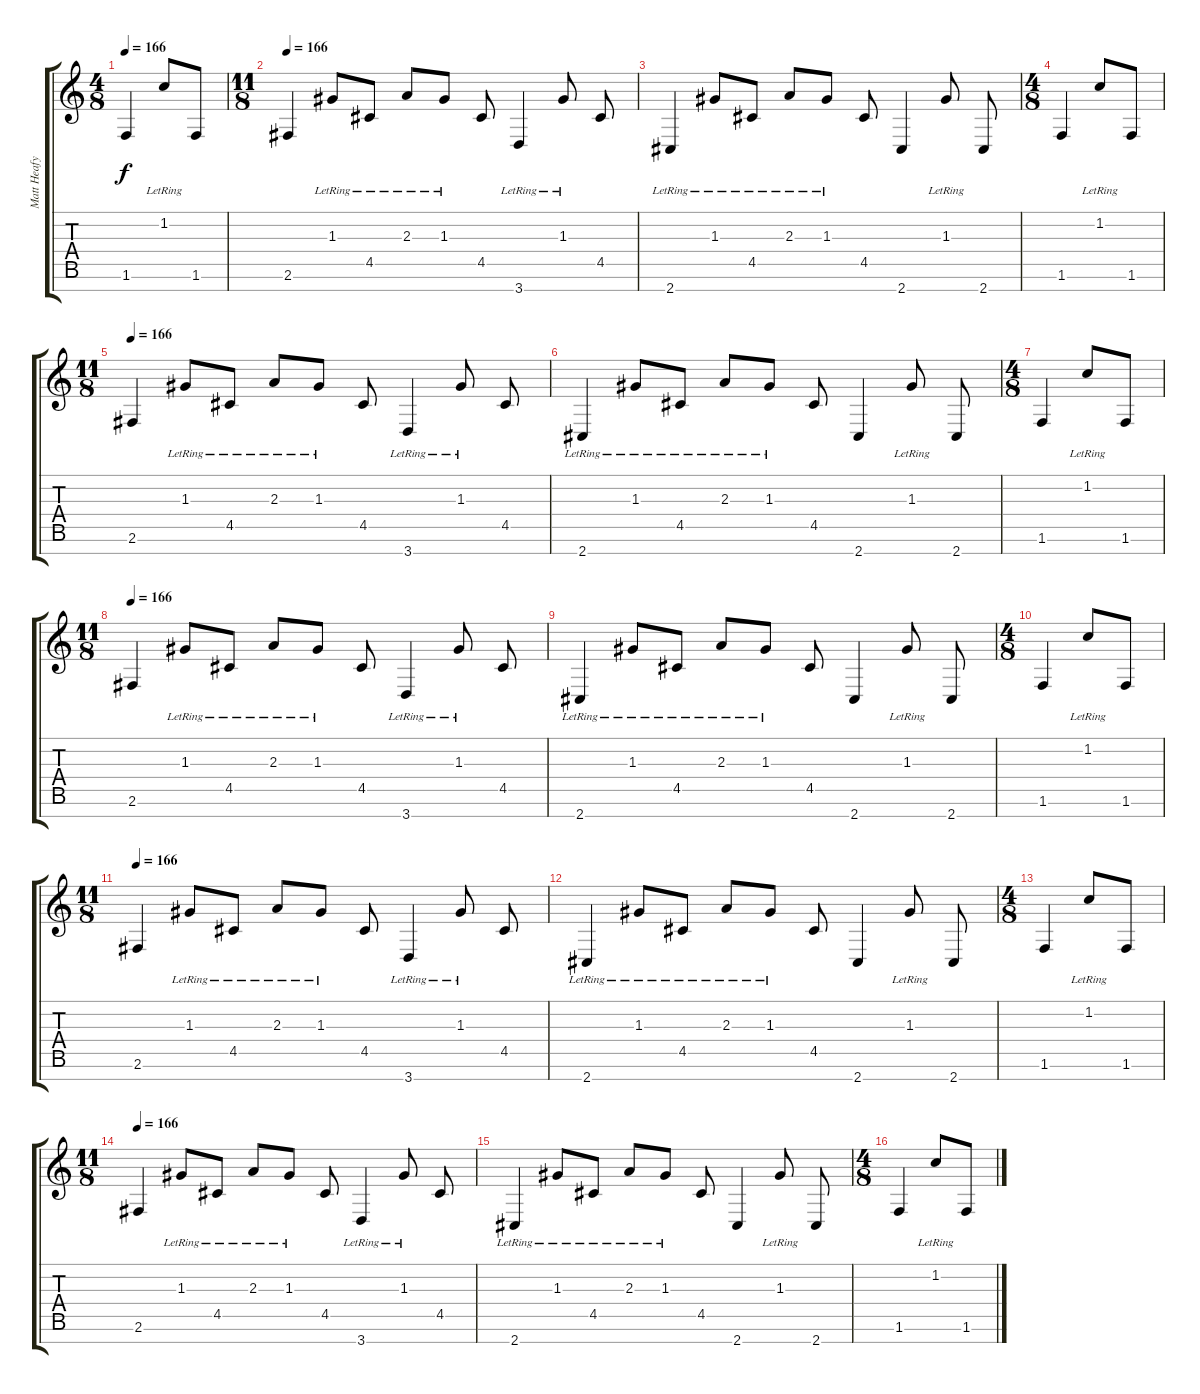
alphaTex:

\track ("Matt Heafy" "Matt Heafy") {instrument overdrivenguitar}
\staff {score tabs}
\tuning (E4 B3 G3 D3 A2 E2 B1) {hide}
\ts (4 8)
\tempo 166
\clef g2
\ks c
1.6.4{dy f} 1.2{lr}.8 1.6.8 |
\ts (11 8)
\tempo 166
2.6.4{instrument acousticguitarsteel} 1.3{lr}.8 4.5{lr}.8 2.3{lr}.8 1.3{lr}.8 4.5.8 3.7{lr}.4 1.3{lr}.8 4.5.8 |
2.7{lr}.4 1.3{lr}.8 4.5{lr}.8 2.3{lr}.8 1.3{lr}.8 4.5.8 2.7.4 1.3{lr}.8 2.7.8 |
\ts (4 8)
1.6.4 1.2{lr}.8 1.6.8 |
\ts (11 8)
\tempo 166
2.6.4{instrument acousticguitarsteel} 1.3{lr}.8 4.5{lr}.8 2.3{lr}.8 1.3{lr}.8 4.5.8 3.7{lr}.4 1.3{lr}.8 4.5.8 |
2.7{lr}.4 1.3{lr}.8 4.5{lr}.8 2.3{lr}.8 1.3{lr}.8 4.5.8 2.7.4 1.3{lr}.8 2.7.8 |
\ts (4 8)
1.6.4 1.2{lr}.8 1.6.8 |
\ts (11 8)
\tempo 166
2.6.4{instrument acousticguitarsteel} 1.3{lr}.8 4.5{lr}.8 2.3{lr}.8 1.3{lr}.8 4.5.8 3.7{lr}.4 1.3{lr}.8 4.5.8 |
2.7{lr}.4 1.3{lr}.8 4.5{lr}.8 2.3{lr}.8 1.3{lr}.8 4.5.8 2.7.4 1.3{lr}.8 2.7.8 |
\ts (4 8)
1.6.4 1.2{lr}.8 1.6.8 |
\ts (11 8)
\tempo 166
2.6.4{instrument acousticguitarsteel} 1.3{lr}.8 4.5{lr}.8 2.3{lr}.8 1.3{lr}.8 4.5.8 3.7{lr}.4 1.3{lr}.8 4.5.8 |
2.7{lr}.4 1.3{lr}.8 4.5{lr}.8 2.3{lr}.8 1.3{lr}.8 4.5.8 2.7.4 1.3{lr}.8 2.7.8 |
\ts (4 8)
1.6.4 1.2{lr}.8 1.6.8 |
\ts (11 8)
\tempo 166
2.6.4{instrument acousticguitarsteel} 1.3{lr}.8 4.5{lr}.8 2.3{lr}.8 1.3{lr}.8 4.5.8 3.7{lr}.4 1.3{lr}.8 4.5.8 |
2.7{lr}.4 1.3{lr}.8 4.5{lr}.8 2.3{lr}.8 1.3{lr}.8 4.5.8 2.7.4 1.3{lr}.8 2.7.8 |
\ts (4 8)
1.6.4 1.2{lr}.8 1.6.8
